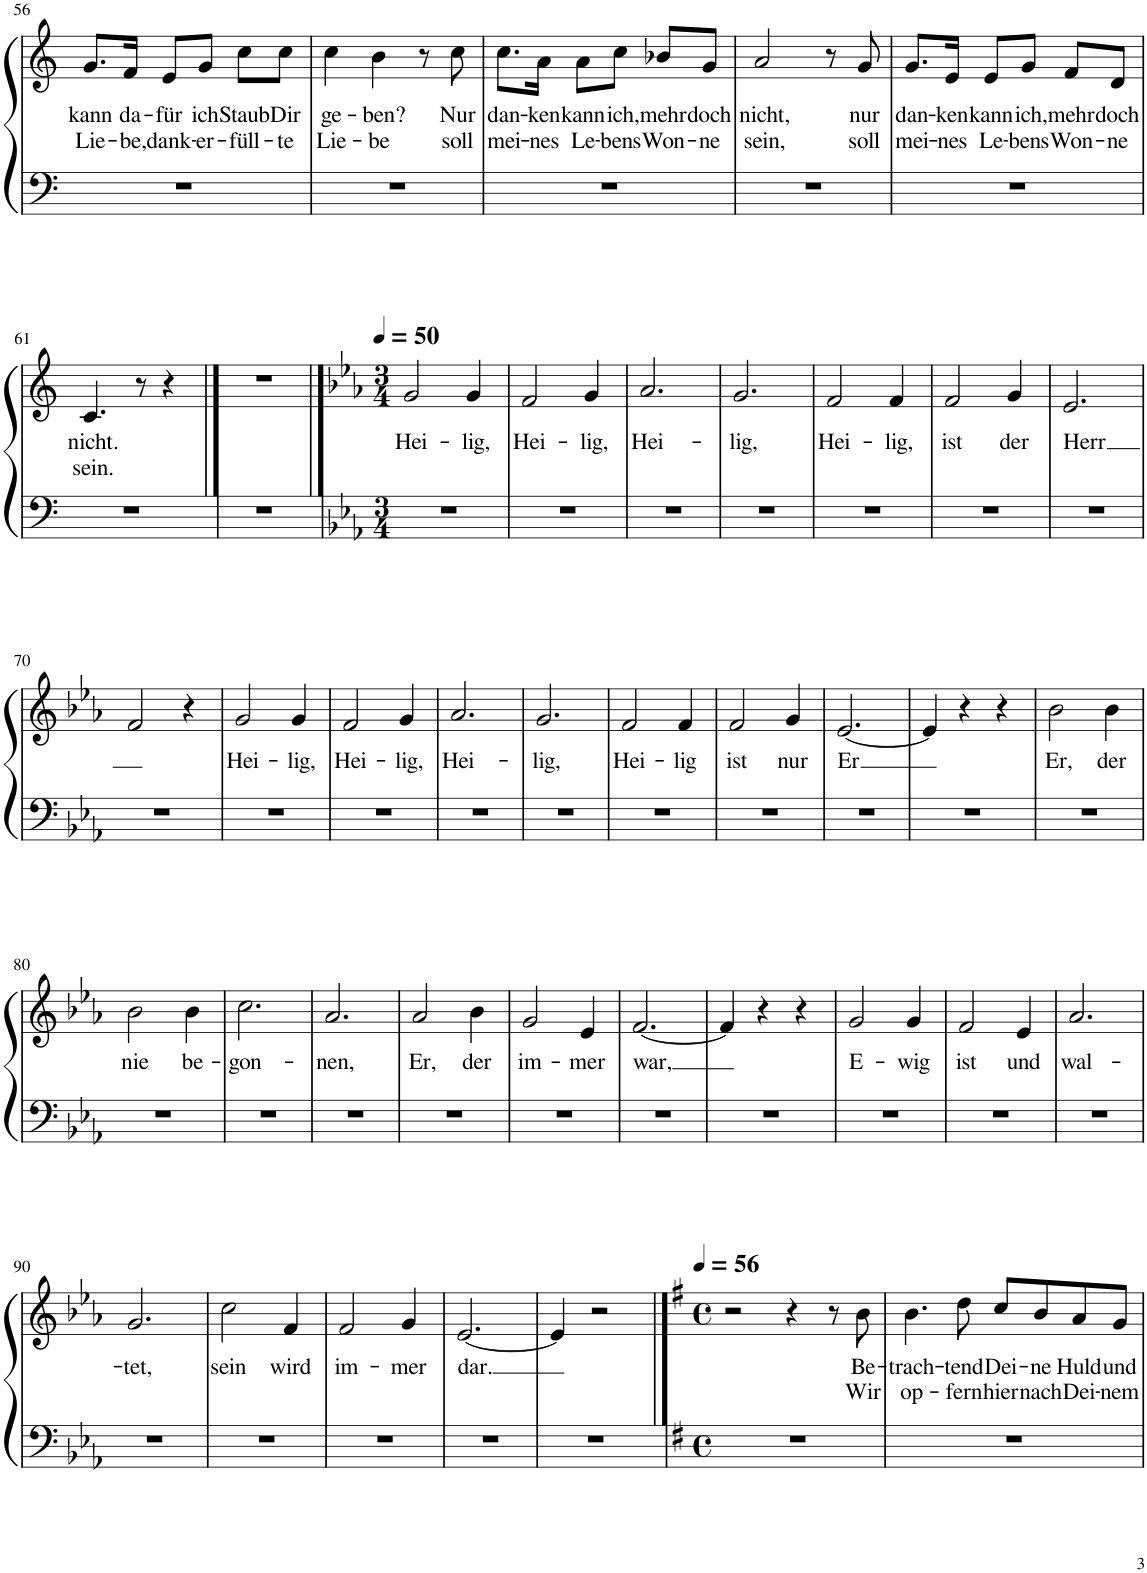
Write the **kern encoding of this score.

**kern	**kern	**text	**text
*part1	*part1	*part1	*part1
*staff2	*staff1	*staff1	*staff1
*I"Piano	*	*	*
*I'Pno.	*	*	*
!!LO:PB:g=z
*clefF4	*clefG2	*	*
*k[]	*k[]	*	*
*M3/4	*M3/4	*	*
=56	=56	=56	=56
!	!	!LO:LY:b	!LO:LY:b
2.r	8.g/L	kann	Lie-
!	!	!LO:LY:b	!LO:LY:b
.	16f/Jk	da-	-be,
!	!	!LO:LY:b	!LO:LY:b
.	8e/L	-für	dank-
!	!	!LO:LY:b	!LO:LY:b
.	8g/J	ich	-er-
!	!	!LO:LY:b	!LO:LY:b
.	8cc\L	Staub	-füll-
!	!	!LO:LY:b	!LO:LY:b
.	8cc\J	Dir	-te
=57	=57	=57	=57
!	!	!LO:LY:b	!LO:LY:b
2.r	4cc\	ge-	Lie-
!	!	!LO:LY:b	!LO:LY:b
.	4b\	-ben?	-be
.	8r	.	.
!	!	!LO:LY:b	!LO:LY:b
.	8cc\	Nur	soll
=58	=58	=58	=58
!	!	!LO:LY:b	!LO:LY:b
2.r	8.cc\L	dan-	mei-
!	!	!LO:LY:b	!LO:LY:b
.	16a\Jk	-ken	-nes
!	!	!LO:LY:b	!LO:LY:b
.	8a\L	kann	Le-
!	!	!LO:LY:b	!LO:LY:b
.	8cc\J	ich,	-bens
!	!	!LO:LY:b	!LO:LY:b
.	8b-X/L	mehr	Won-
!	!	!LO:LY:b	!LO:LY:b
.	8g/J	doch	-ne
=59	=59	=59	=59
!	!	!LO:LY:b	!LO:LY:b
2.r	2a/	nicht,	sein,
.	8r	.	.
!	!	!LO:LY:b	!LO:LY:b
.	8g/	nur	soll
=60	=60	=60	=60
!	!	!LO:LY:b	!LO:LY:b
2.r	8.g/L	dan-	mei-
!	!	!LO:LY:b	!LO:LY:b
.	16e/Jk	-ken	-nes
!	!	!LO:LY:b	!LO:LY:b
.	8e/L	kann	Le-
!	!	!LO:LY:b	!LO:LY:b
.	8g/J	ich,	-bens
!	!	!LO:LY:b	!LO:LY:b
.	8f/L	mehr	Won-
!	!	!LO:LY:b	!LO:LY:b
.	8d/J	doch	-ne
!!LO:LB:g=z
=61	=61	=61	=61
!	!	!LO:LY:b	!LO:LY:b
2.r	4.c/	nicht.	sein.
.	8r	.	.
.	4r	.	.
==62	==62	==62	==62
2.r	2.r	.	.
==63	==63	==63	==63
*k[b-e-a-]	*k[b-e-a-]	*	*
*M3/4	*M3/4	*	*
*	*MM50	*	*
!	!	!LO:LY:b	!
2.r	2g/	Hei-	.
!	!	!LO:LY:b	!
.	4g/	-lig,	.
=64	=64	=64	=64
!	!	!LO:LY:b	!
2.r	2f/	Hei-	.
!	!	!LO:LY:b	!
.	4g/	-lig,	.
=65	=65	=65	=65
!	!	!LO:LY:b	!
2.r	2.a-/	Hei-	.
=66	=66	=66	=66
!	!	!LO:LY:b	!
2.r	2.g/	-lig,	.
=67	=67	=67	=67
!	!	!LO:LY:b	!
2.r	2f/	Hei-	.
!	!	!LO:LY:b	!
.	4f/	-lig,	.
=68	=68	=68	=68
!	!	!LO:LY:b	!
2.r	2f/	ist	.
!	!	!LO:LY:b	!
.	4g/	der	.
=69	=69	=69	=69
!	!	!LO:LY:b	!
2.r	2.e-/	Herr	.
!!LO:LB:g=z
=70	=70	=70	=70
2.r	2f/	.	.
.	4r	.	.
=71	=71	=71	=71
!	!	!LO:LY:b	!
2.r	2g/	Hei-	.
!	!	!LO:LY:b	!
.	4g/	-lig,	.
=72	=72	=72	=72
!	!	!LO:LY:b	!
2.r	2f/	Hei-	.
!	!	!LO:LY:b	!
.	4g/	-lig,	.
=73	=73	=73	=73
!	!	!LO:LY:b	!
2.r	2.a-/	Hei-	.
=74	=74	=74	=74
!	!	!LO:LY:b	!
2.r	2.g/	-lig,	.
=75	=75	=75	=75
!	!	!LO:LY:b	!
2.r	2f/	Hei-	.
!	!	!LO:LY:b	!
.	4f/	-lig	.
=76	=76	=76	=76
!	!	!LO:LY:b	!
2.r	2f/	ist	.
!	!	!LO:LY:b	!
.	4g/	nur	.
=77	=77	=77	=77
!	!	!LO:LY:b	!
2.r	[2.e-/	Er	.
=78	=78	=78	=78
2.r	4e-/]	.	.
.	4r	.	.
.	4r	.	.
=79	=79	=79	=79
!	!	!LO:LY:b	!
2.r	2b-\	Er,	.
!	!	!LO:LY:b	!
.	4b-\	der	.
!!LO:LB:g=z
=80	=80	=80	=80
!	!	!LO:LY:b	!
2.r	2b-\	nie	.
!	!	!LO:LY:b	!
.	4b-\	be-	.
=81	=81	=81	=81
!	!	!LO:LY:b	!
2.r	2.cc\	-gon-	.
=82	=82	=82	=82
!	!	!LO:LY:b	!
2.r	2.a-/	-nen,	.
=83	=83	=83	=83
!	!	!LO:LY:b	!
2.r	2a-/	Er,	.
!	!	!LO:LY:b	!
.	4b-\	der	.
=84	=84	=84	=84
!	!	!LO:LY:b	!
2.r	2g/	im-	.
!	!	!LO:LY:b	!
.	4e-/	-mer	.
=85	=85	=85	=85
!	!	!LO:LY:b	!
2.r	[2.f/	war,	.
=86	=86	=86	=86
2.r	4f/]	.	.
.	4r	.	.
.	4r	.	.
=87	=87	=87	=87
!	!	!LO:LY:b	!
2.r	2g/	E-	.
!	!	!LO:LY:b	!
.	4g/	-wig	.
=88	=88	=88	=88
!	!	!LO:LY:b	!
2.r	2f/	ist	.
!	!	!LO:LY:b	!
.	4e-/	und	.
=89	=89	=89	=89
!	!	!LO:LY:b	!
2.r	2.a-/	wal-	.
!!LO:LB:g=z
=90	=90	=90	=90
!	!	!LO:LY:b	!
2.r	2.g/	-tet,	.
=91	=91	=91	=91
!	!	!LO:LY:b	!
2.r	2cc\	sein	.
!	!	!LO:LY:b	!
.	4f/	wird	.
=92	=92	=92	=92
!	!	!LO:LY:b	!
2.r	2f/	im-	.
!	!	!LO:LY:b	!
.	4g/	-mer	.
=93	=93	=93	=93
!	!	!LO:LY:b	!
2.r	[2.e-/	dar.	.
=94	=94	=94	=94
2.r	4e-/]	.	.
.	2r	.	.
==95	==95	==95	==95
*k[f#]	*k[f#]	*	*
*M4/4	*M4/4	*	*
*met(c)	*met(c)	*	*
*	*MM56	*	*
1r	2r	.	.
.	4r	.	.
.	8r	.	.
!	!	!LO:LY:b	!LO:LY:b
.	8b\	Be-	Wir
=96	=96	=96	=96
!	!	!LO:LY:b	!LO:LY:b
1r	4.b\	-trach-	op-
!	!	!LO:LY:b	!LO:LY:b
.	8dd\	-tend	-fern
!	!	!LO:LY:b	!LO:LY:b
.	8cc/L	Dei-	hier
!	!	!LO:LY:b	!LO:LY:b
.	8b/	-ne	nach
!	!	!LO:LY:b	!LO:LY:b
.	8a/	Huld	Dei-
!	!	!LO:LY:b	!LO:LY:b
.	8g/J	und	-nem
=	=	=	=
*-	*-	*-	*-
